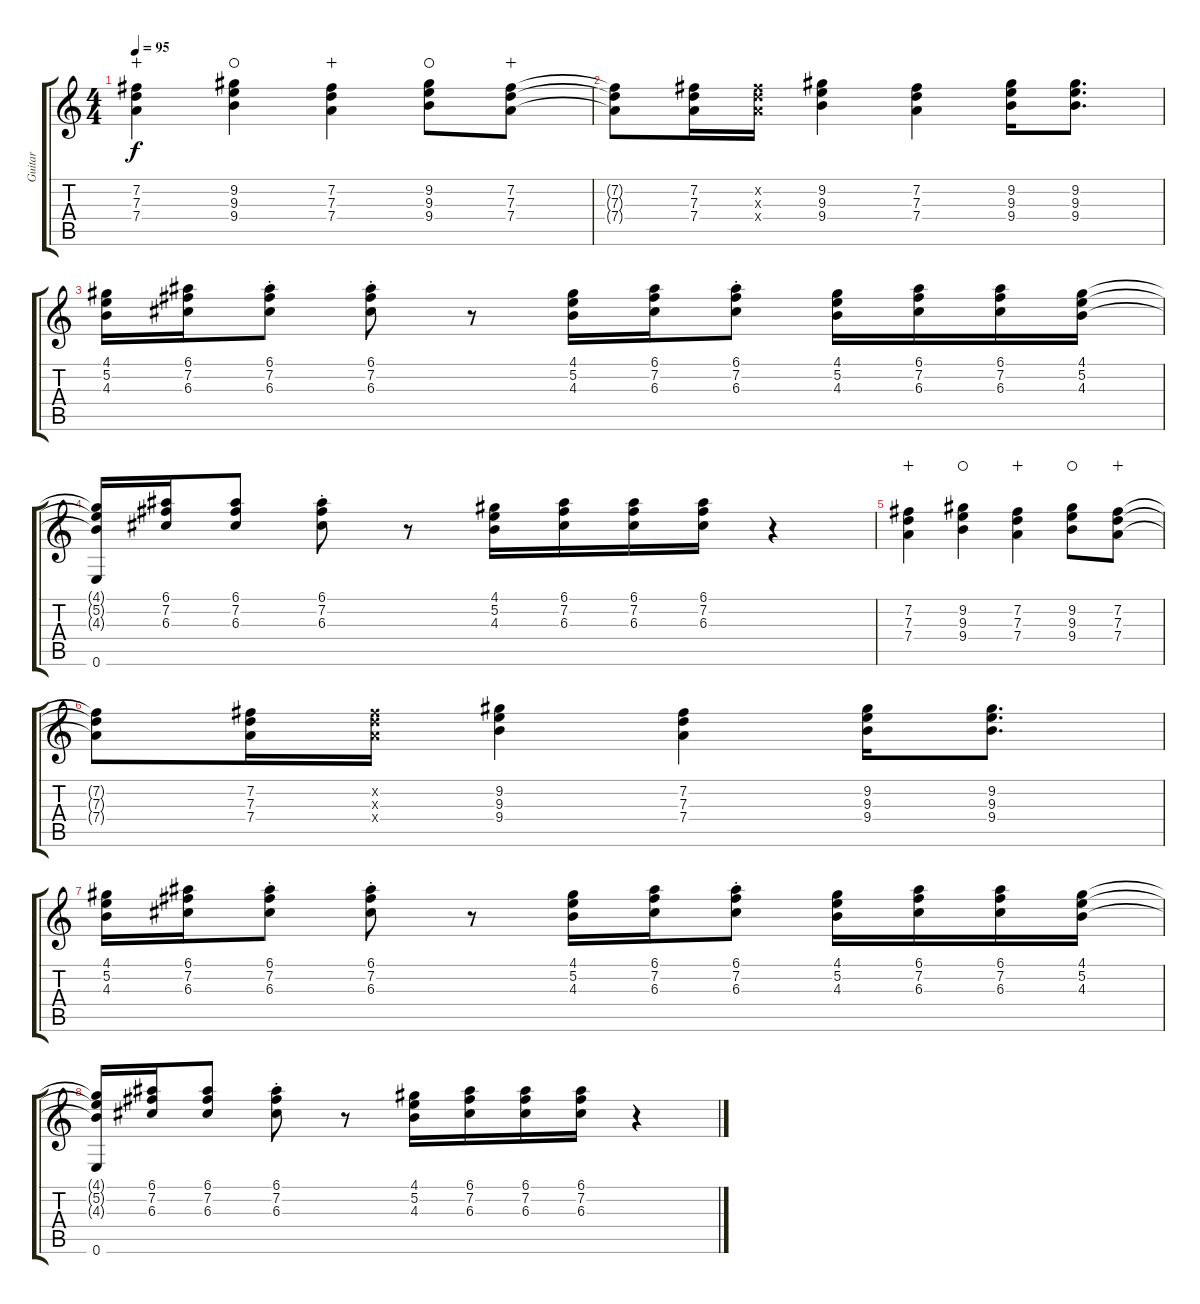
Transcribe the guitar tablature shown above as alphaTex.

\track ("Guitar" "Guitar") {instrument overdrivenguitar}
\staff {score tabs}
\tuning (E4 B3 G3 D3 A2 E2) {hide}
\ts (4 4)
\tempo 95
\clef g2
\ks c
(7.2 7.3 7.4).4{dy f instrument overdrivenguitar wahc} (9.2 9.3 9.4).4{waho} (7.2 7.3 7.4).4{wahc} (9.2 9.3 9.4).8{waho} (7.2 7.3 7.4).8{wahc} |
(7.2{t} 7.3{t} 7.4{t}).8 (7.2 7.3 7.4).16 (7.2{x} 7.3{x} 7.4{x}).16 (9.2 9.3 9.4).4 (7.2 7.3 7.4).4 (9.2 9.3 9.4).16 (9.2 9.3 9.4).8{d} |
(4.1 5.2 4.3).16{volume 5 instrument electricguitarjazz} (6.1 7.2 6.3).16 (6.1{st} 7.2{st} 6.3{st}).8 (6.1{st} 7.2{st} 6.3{st}).8 r.8 (4.1 5.2 4.3).16 (6.1 7.2 6.3).16 (6.1{st} 7.2{st} 6.3{st}).8 (4.1 5.2 4.3).16 (6.1 7.2 6.3).16 (6.1 7.2 6.3).16 (4.1 5.2 4.3).16 |
(4.1{t} 5.2{t} 4.3{t} 0.6).16 (6.1 7.2 6.3).16 (6.1 7.2 6.3).8 (6.1{st} 7.2{st} 6.3{st}).8 r.8 (4.1 5.2 4.3).16 (6.1 7.2 6.3).16 (6.1 7.2 6.3).16 (6.1 7.2 6.3).16 r.4 |
(7.2 7.3 7.4).4{instrument overdrivenguitar wahc} (9.2 9.3 9.4).4{waho} (7.2 7.3 7.4).4{wahc} (9.2 9.3 9.4).8{waho} (7.2 7.3 7.4).8{wahc} |
(7.2{t} 7.3{t} 7.4{t}).8 (7.2 7.3 7.4).16 (7.2{x} 7.3{x} 7.4{x}).16 (9.2 9.3 9.4).4 (7.2 7.3 7.4).4 (9.2 9.3 9.4).16 (9.2 9.3 9.4).8{d} |
(4.1 5.2 4.3).16{volume 5 instrument electricguitarjazz} (6.1 7.2 6.3).16 (6.1{st} 7.2{st} 6.3{st}).8 (6.1{st} 7.2{st} 6.3{st}).8 r.8 (4.1 5.2 4.3).16 (6.1 7.2 6.3).16 (6.1{st} 7.2{st} 6.3{st}).8 (4.1 5.2 4.3).16 (6.1 7.2 6.3).16 (6.1 7.2 6.3).16 (4.1 5.2 4.3).16 |
(4.1{t} 5.2{t} 4.3{t} 0.6).16 (6.1 7.2 6.3).16 (6.1 7.2 6.3).8 (6.1{st} 7.2{st} 6.3{st}).8 r.8 (4.1 5.2 4.3).16 (6.1 7.2 6.3).16 (6.1 7.2 6.3).16 (6.1 7.2 6.3).16 r.4
